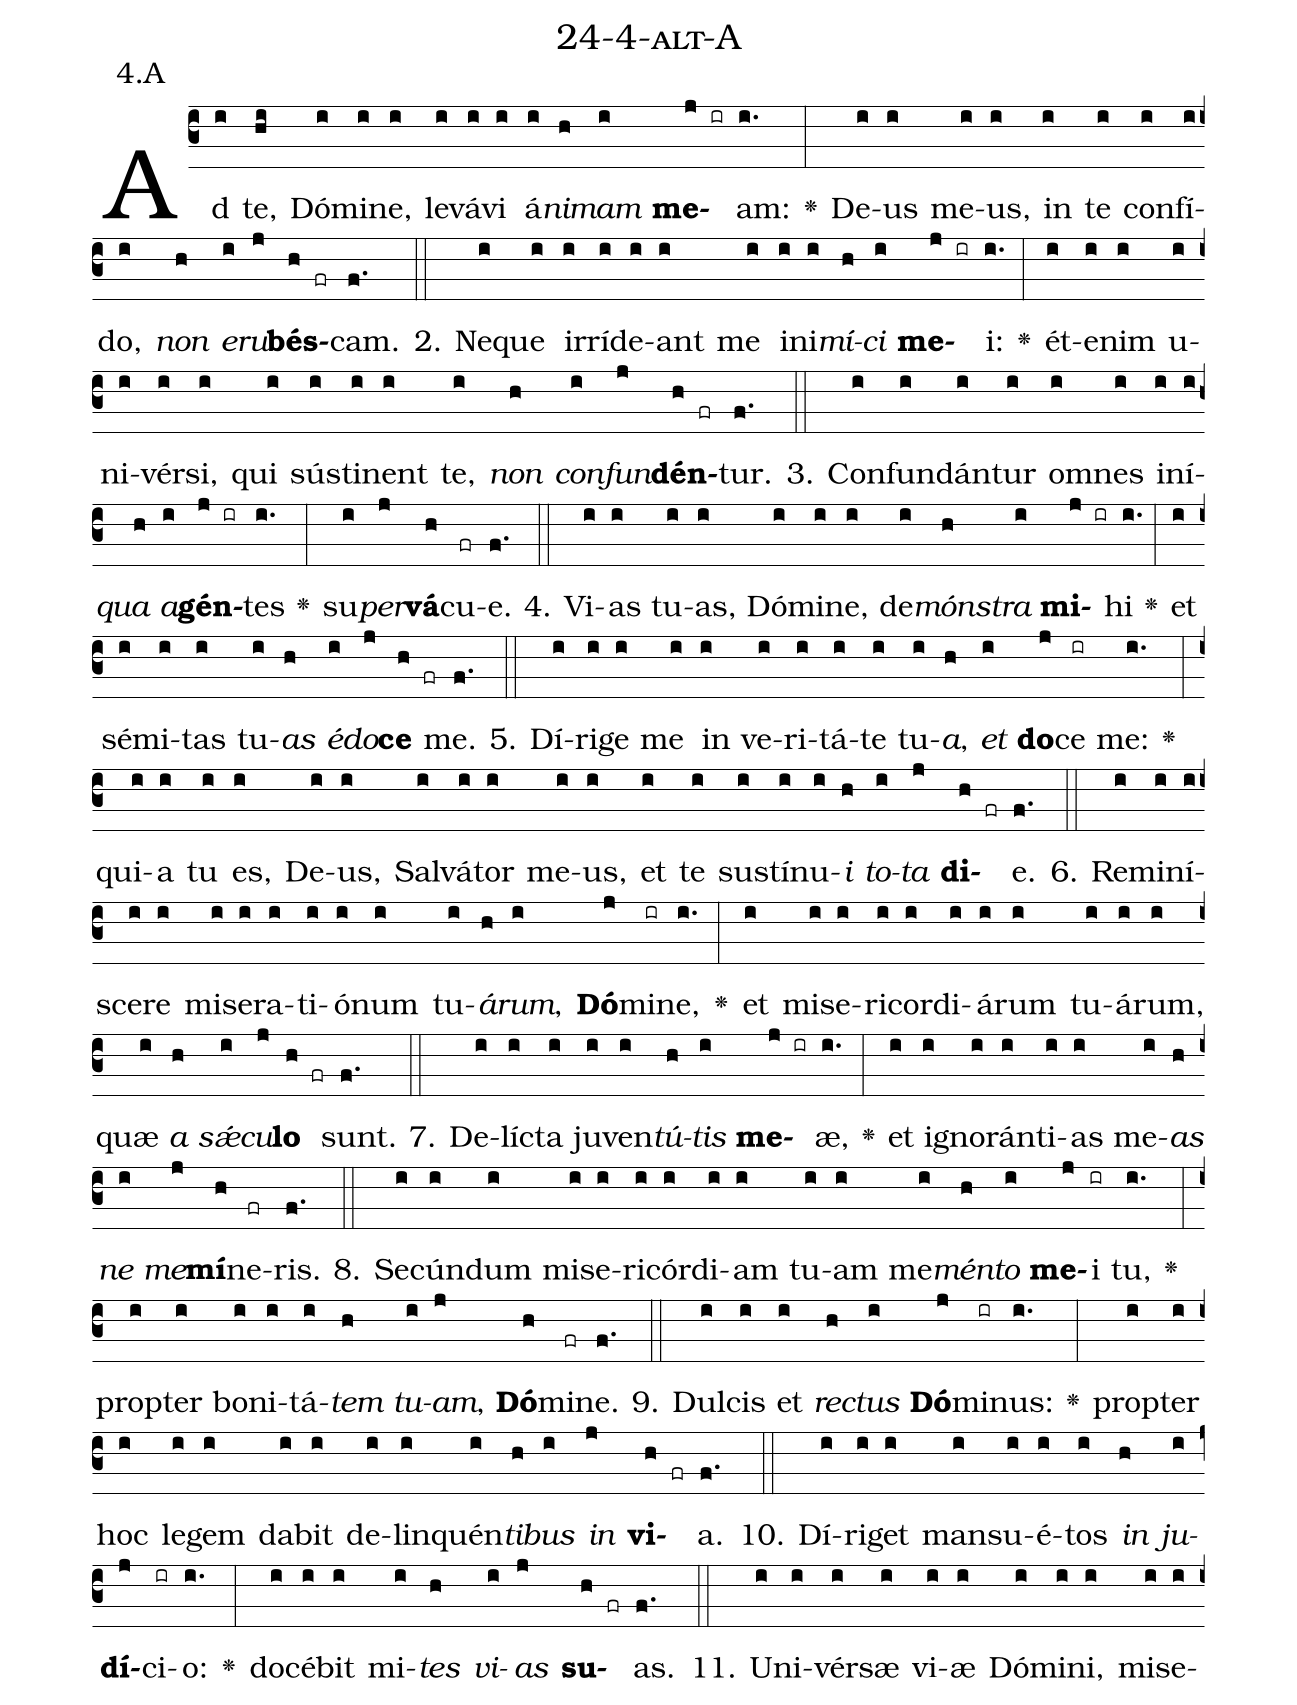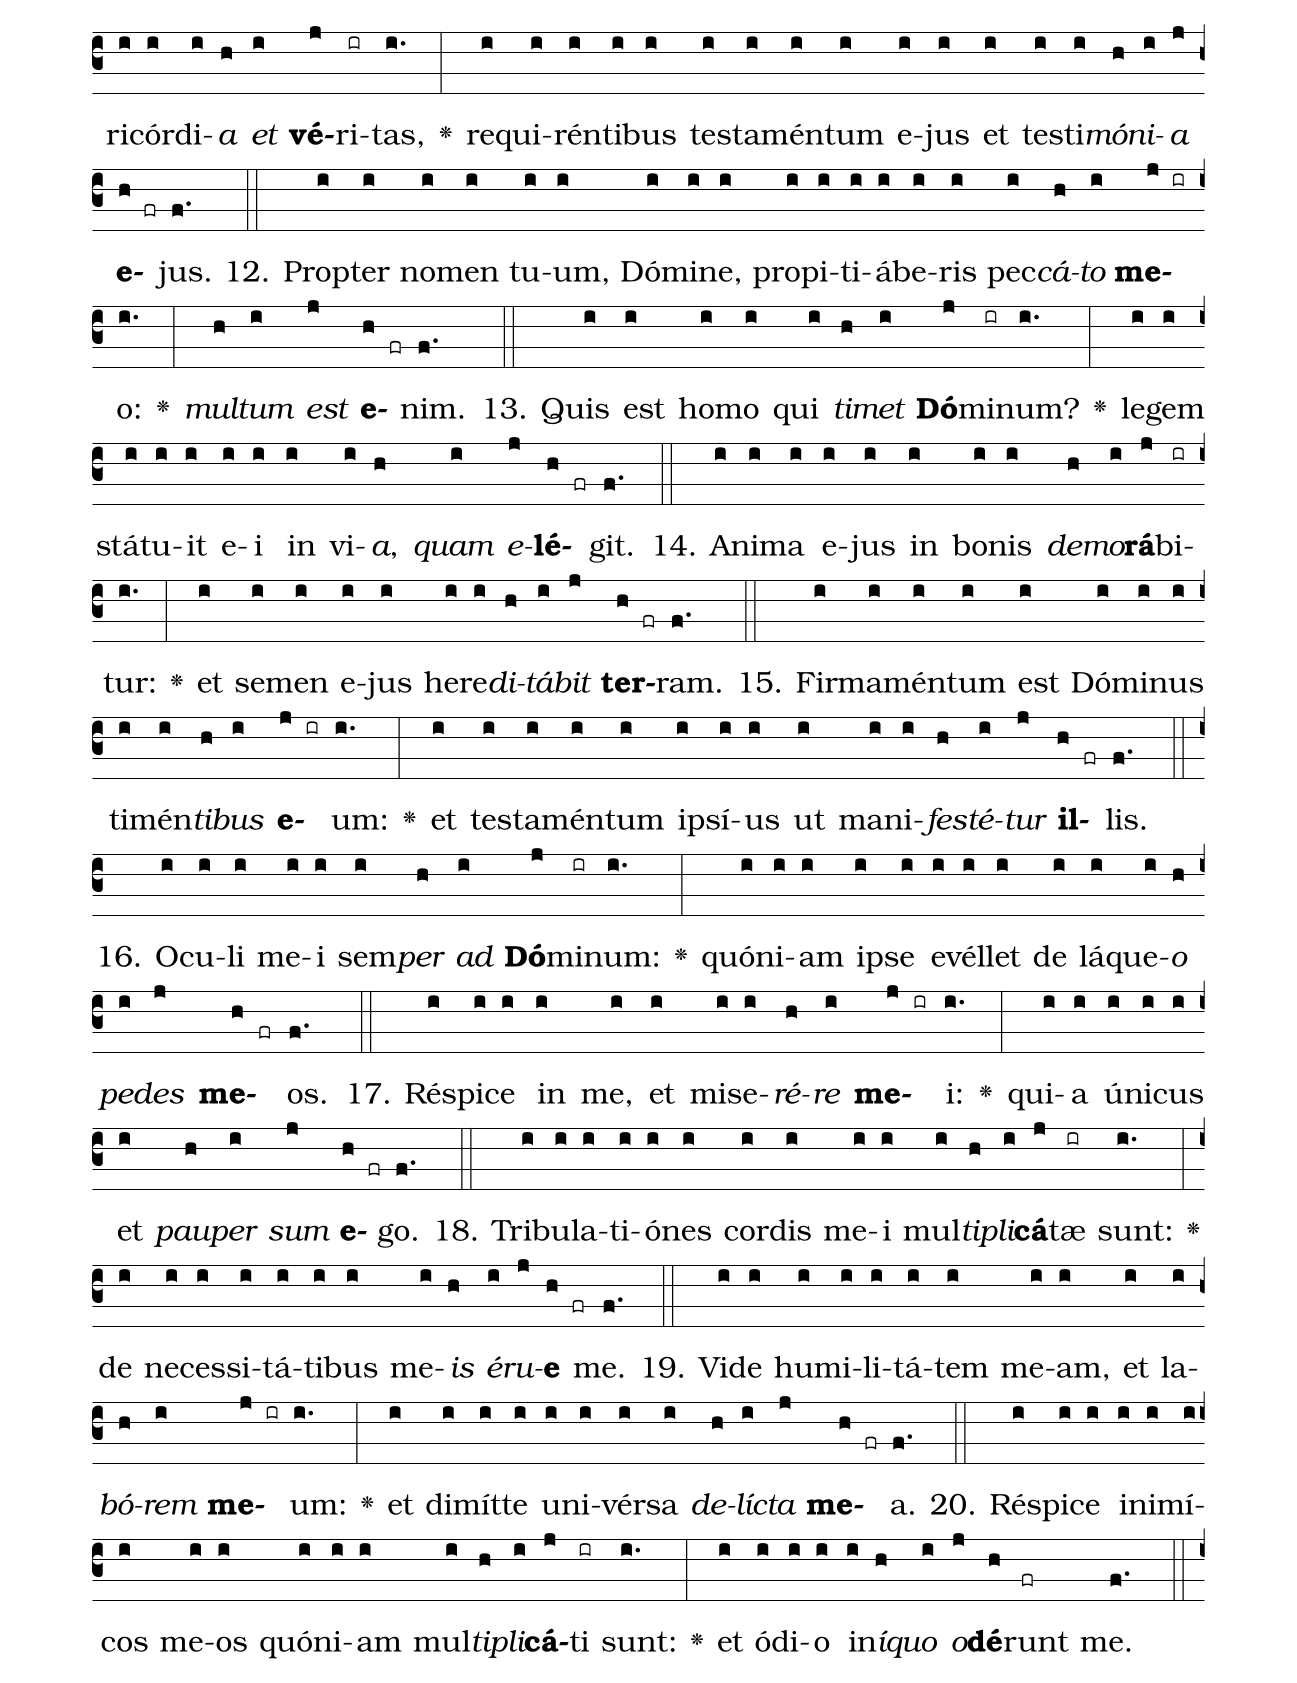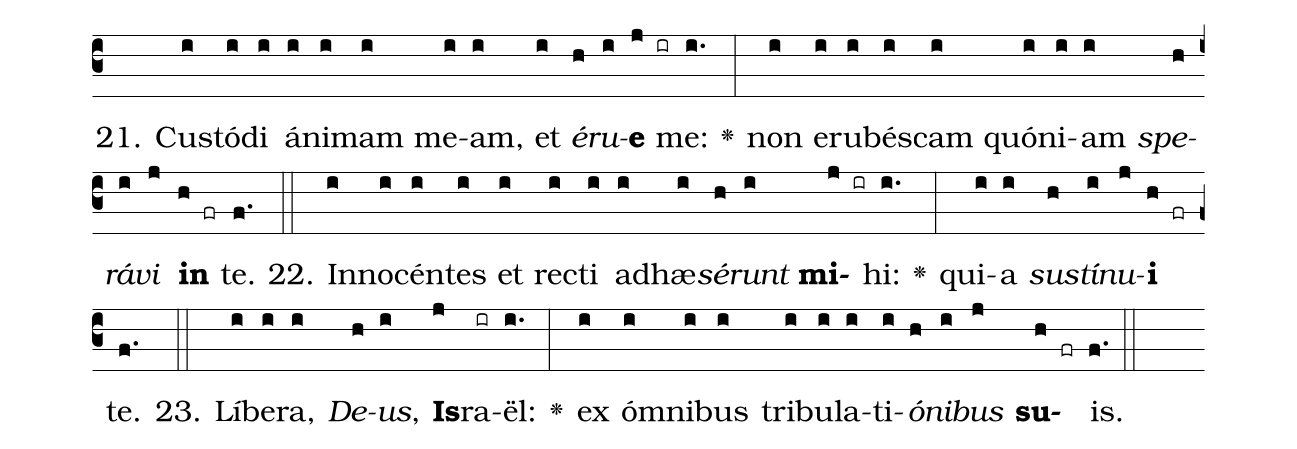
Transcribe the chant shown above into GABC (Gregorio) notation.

name: 24-4-alt-A;
annotation: 4.A;
%%
(c3)Ad(i) te,(hi) Dó(i)mi(i)ne,(i) le(i)vá(i)vi(i) á(i)<i>ni</i>(h)<i>mam</i>(i) <b>me</b>(j ir)am:(i.) <v>\greheightstar</v>(:) De(i)us(i) me(i)us,(i) in(i) te(i) con(i)fí(i)do,(i) <i>non</i>(h) <i>e</i>(i)<i>ru</i>(j)<b>bés</b>(h fr)cam.(f.) (::)
2. Ne(i)que(i) ir(i)rí(i)de(i)ant(i) me(i) in(i)i(i)<i>mí</i>(h)<i>ci</i>(i) <b>me</b>(j ir)i:(i.) <v>\greheightstar</v>(:) ét(i)e(i)nim(i) u(i)ni(i)vér(i)si,(i) qui(i) sús(i)ti(i)nent(i) te,(i) <i>non</i>(h) <i>con</i>(i)<i>fun</i>(j)<b>dén</b>(h fr)tur.(f.) (::)
3. Con(i)fun(i)dán(i)tur(i) om(i)nes(i) in(i)í(i)<i>qua</i>(h) <i>a</i>(i)<b>gén</b>(j ir)tes(i.) <v>\greheightstar</v>(:) su(i)<i>per</i>(j)<b>vá</b>(h)cu(fr)e.(f.) (::)
4. Vi(i)as(i) tu(i)as,(i) Dó(i)mi(i)ne,(i) de(i)<i>móns</i>(h)<i>tra</i>(i) <b>mi</b>(j ir)hi(i.) <v>\greheightstar</v>(:) et(i) sé(i)mi(i)tas(i) tu(i)<i>as</i>(h) <i>é</i>(i)<i>do</i>(j)<b>ce</b>(h fr) me.(f.) (::)
5. Dí(i)ri(i)ge(i) me(i) in(i) ve(i)ri(i)tá(i)te(i) tu(i)<i>a</i>,(h) <i>et</i>(i) <b>do</b>(j)ce(ir) me:(i.) <v>\greheightstar</v>(:) qui(i)a(i) tu(i) es,(i) De(i)us,(i) Sal(i)vá(i)tor(i) me(i)us,(i) et(i) te(i) sus(i)tí(i)nu(i)<i>i</i>(h) <i>to</i>(i)<i>ta</i>(j) <b>di</b>(h fr)e.(f.) (::)
6. Re(i)mi(i)ní(i)sce(i)re(i) mi(i)se(i)ra(i)ti(i)ó(i)num(i) tu(i)<i>á</i>(h)<i>rum</i>,(i) <b>Dó</b>(j)mi(ir)ne,(i.) <v>\greheightstar</v>(:) et(i) mi(i)se(i)ri(i)cor(i)di(i)á(i)rum(i) tu(i)á(i)rum,(i) quæ(i) <i>a</i>(h) <i>sǽ</i>(i)<i>cu</i>(j)<b>lo</b>(h fr) sunt.(f.) (::)
7. De(i)líc(i)ta(i) ju(i)ven(i)<i>tú</i>(h)<i>tis</i>(i) <b>me</b>(j ir)æ,(i.) <v>\greheightstar</v>(:) et(i) i(i)gno(i)rán(i)ti(i)as(i) me(i)<i>as</i>(h) <i>ne</i>(i) <i>me</i>(j)<b>mí</b>(h)ne(fr)ris.(f.) (::)
8. Se(i)cún(i)dum(i) mi(i)se(i)ri(i)cór(i)di(i)am(i) tu(i)am(i) me(i)<i>mén</i>(h)<i>to</i>(i) <b>me</b>(j)i(ir) tu,(i.) <v>\greheightstar</v>(:) prop(i)ter(i) bo(i)ni(i)tá(i)<i>tem</i>(h) <i>tu</i>(i)<i>am</i>,(j) <b>Dó</b>(h)mi(fr)ne.(f.) (::)
9. Dul(i)cis(i) et(i) <i>rec</i>(h)<i>tus</i>(i) <b>Dó</b>(j)mi(ir)nus:(i.) <v>\greheightstar</v>(:) prop(i)ter(i) hoc(i) le(i)gem(i) da(i)bit(i) de(i)lin(i)quén(i)<i>ti</i>(h)<i>bus</i>(i) <i>in</i>(j) <b>vi</b>(h fr)a.(f.) (::)
10. Dí(i)ri(i)get(i) man(i)su(i)é(i)tos(i) <i>in</i>(h) <i>ju</i>(i)<b>dí</b>(j)ci(ir)o:(i.) <v>\greheightstar</v>(:) do(i)cé(i)bit(i) mi(i)<i>tes</i>(h) <i>vi</i>(i)<i>as</i>(j) <b>su</b>(h fr)as.(f.) (::)
11. U(i)ni(i)vér(i)sæ(i) vi(i)æ(i) Dó(i)mi(i)ni,(i) mi(i)se(i)ri(i)cór(i)di(i)<i>a</i>(h) <i>et</i>(i) <b>vé</b>(j)ri(ir)tas,(i.) <v>\greheightstar</v>(:) re(i)qui(i)rén(i)ti(i)bus(i) tes(i)ta(i)mén(i)tum(i) e(i)jus(i) et(i) tes(i)ti(i)<i>mó</i>(h)<i>ni</i>(i)<i>a</i>(j) <b>e</b>(h fr)jus.(f.) (::)
12. Prop(i)ter(i) no(i)men(i) tu(i)um,(i) Dó(i)mi(i)ne,(i) pro(i)pi(i)ti(i)á(i)be(i)ris(i) pec(i)<i>cá</i>(h)<i>to</i>(i) <b>me</b>(j ir)o:(i.) <v>\greheightstar</v>(:) <i>mul</i>(h)<i>tum</i>(i) <i>est</i>(j) <b>e</b>(h fr)nim.(f.) (::)
13. Quis(i) est(i) ho(i)mo(i) qui(i) <i>ti</i>(h)<i>met</i>(i) <b>Dó</b>(j)mi(ir)num?(i.) <v>\greheightstar</v>(:) le(i)gem(i) stá(i)tu(i)it(i) e(i)i(i) in(i) vi(i)<i>a</i>,(h) <i>quam</i>(i) <i>e</i>(j)<b>lé</b>(h fr)git.(f.) (::)
14. A(i)ni(i)ma(i) e(i)jus(i) in(i) bo(i)nis(i) <i>de</i>(h)<i>mo</i>(i)<b>rá</b>(j)bi(ir)tur:(i.) <v>\greheightstar</v>(:) et(i) se(i)men(i) e(i)jus(i) he(i)re(i)<i>di</i>(h)<i>tá</i>(i)<i>bit</i>(j) <b>ter</b>(h fr)ram.(f.) (::)
15. Fir(i)ma(i)mén(i)tum(i) est(i) Dó(i)mi(i)nus(i) ti(i)mén(i)<i>ti</i>(h)<i>bus</i>(i) <b>e</b>(j ir)um:(i.) <v>\greheightstar</v>(:) et(i) tes(i)ta(i)mén(i)tum(i) ip(i)sí(i)us(i) ut(i) ma(i)ni(i)<i>fes</i>(h)<i>té</i>(i)<i>tur</i>(j) <b>il</b>(h fr)lis.(f.) (::)
16. O(i)cu(i)li(i) me(i)i(i) sem(i)<i>per</i>(h) <i>ad</i>(i) <b>Dó</b>(j)mi(ir)num:(i.) <v>\greheightstar</v>(:) quón(i)i(i)am(i) ip(i)se(i) e(i)vél(i)let(i) de(i) lá(i)que(i)<i>o</i>(h) <i>pe</i>(i)<i>des</i>(j) <b>me</b>(h fr)os.(f.) (::)
17. Ré(i)spi(i)ce(i) in(i) me,(i) et(i) mi(i)se(i)<i>ré</i>(h)<i>re</i>(i) <b>me</b>(j ir)i:(i.) <v>\greheightstar</v>(:) qui(i)a(i) ú(i)ni(i)cus(i) et(i) <i>pau</i>(h)<i>per</i>(i) <i>sum</i>(j) <b>e</b>(h fr)go.(f.) (::)
18. Tri(i)bu(i)la(i)ti(i)ó(i)nes(i) cor(i)dis(i) me(i)i(i) mul(i)<i>ti</i>(h)<i>pli</i>(i)<b>cá</b>(j)tæ(ir) sunt:(i.) <v>\greheightstar</v>(:) de(i) ne(i)ces(i)si(i)tá(i)ti(i)bus(i) me(i)<i>is</i>(h) <i>é</i>(i)<i>ru</i>(j)<b>e</b>(h fr) me.(f.) (::)
19. Vi(i)de(i) hu(i)mi(i)li(i)tá(i)tem(i) me(i)am,(i) et(i) la(i)<i>bó</i>(h)<i>rem</i>(i) <b>me</b>(j ir)um:(i.) <v>\greheightstar</v>(:) et(i) di(i)mít(i)te(i) u(i)ni(i)vér(i)sa(i) <i>de</i>(h)<i>líc</i>(i)<i>ta</i>(j) <b>me</b>(h fr)a.(f.) (::)
20. Ré(i)spi(i)ce(i) in(i)i(i)mí(i)cos(i) me(i)os(i) quón(i)i(i)am(i) mul(i)<i>ti</i>(h)<i>pli</i>(i)<b>cá</b>(j)ti(ir) sunt:(i.) <v>\greheightstar</v>(:) et(i) ó(i)di(i)o(i) in(i)<i>í</i>(h)<i>quo</i>(i) <i>o</i>(j)<b>dé</b>(h)runt(fr) me.(f.) (::)
21. Cus(i)tó(i)di(i) á(i)ni(i)mam(i) me(i)am,(i) et(i) <i>é</i>(h)<i>ru</i>(i)<b>e</b>(j ir) me:(i.) <v>\greheightstar</v>(:) non(i) e(i)ru(i)bés(i)cam(i) quón(i)i(i)am(i) <i>spe</i>(h)<i>rá</i>(i)<i>vi</i>(j) <b>in</b>(h fr) te.(f.) (::)
22. In(i)no(i)cén(i)tes(i) et(i) rec(i)ti(i) ad(i)hæ(i)<i>sé</i>(h)<i>runt</i>(i) <b>mi</b>(j ir)hi:(i.) <v>\greheightstar</v>(:) qui(i)a(i) <i>sus</i>(h)<i>tí</i>(i)<i>nu</i>(j)<b>i</b>(h fr) te.(f.) (::)
23. Lí(i)be(i)ra,(i) <i>De</i>(h)<i>us</i>,(i) <b>Is</b>(j)ra(ir)ël:(i.) <v>\greheightstar</v>(:) ex(i) óm(i)ni(i)bus(i) tri(i)bu(i)la(i)ti(i)<i>ó</i>(h)<i>ni</i>(i)<i>bus</i>(j) <b>su</b>(h fr)is.(f.) (::)
